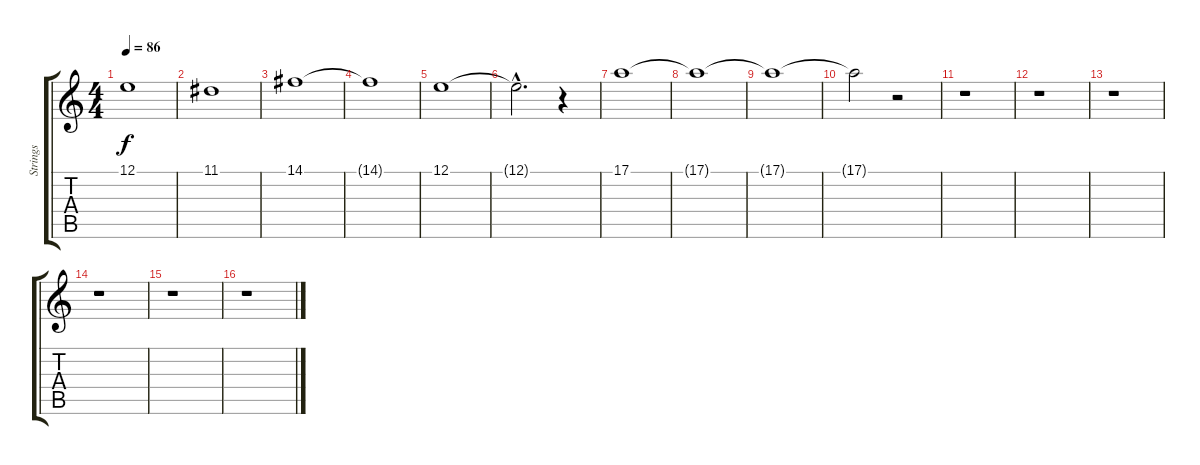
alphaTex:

\track ("Strings" "Strings") {instrument stringensemble1}
\staff {score tabs}
\tuning (E4 B3 G3 D3 A2 E2) {hide}
\ts (4 4)
\tempo 86
\clef g2
\ks c
12.1.1{dy f} |
11.1.1 |
14.1.1 |
14.1{t}.1 |
12.1.1 |
12.1{hac t}.2{d} r.4 |
17.1.1 |
17.1{t}.1 |
17.1{t}.1 |
17.1{t}.2 r.2 |
r.1 |
r.1 |
r.1 |
r.1 |
r.1 |
r.1
